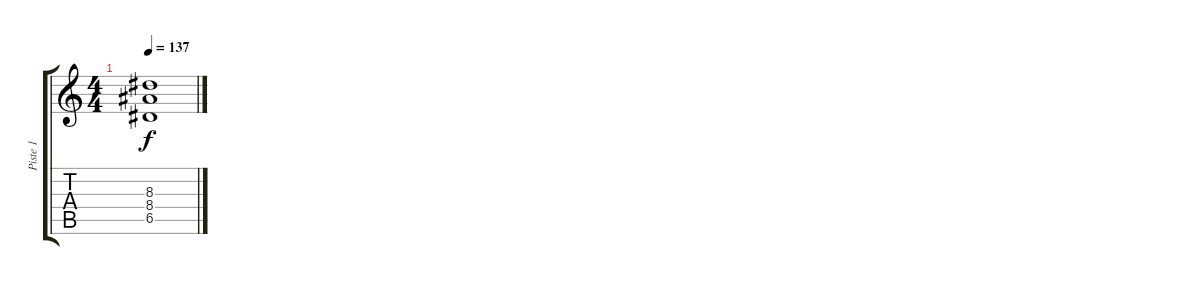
\track ("Piste 1" "Piste 1") {instrument electricguitarclean}
\staff {score tabs}
\tuning (E4 B3 G3 D3 A2 E2) {hide}
\ts (4 4)
\tempo 137
\clef g2
\ks c
(8.3{t} 8.4{t} 6.5{t}).1{dy f}
